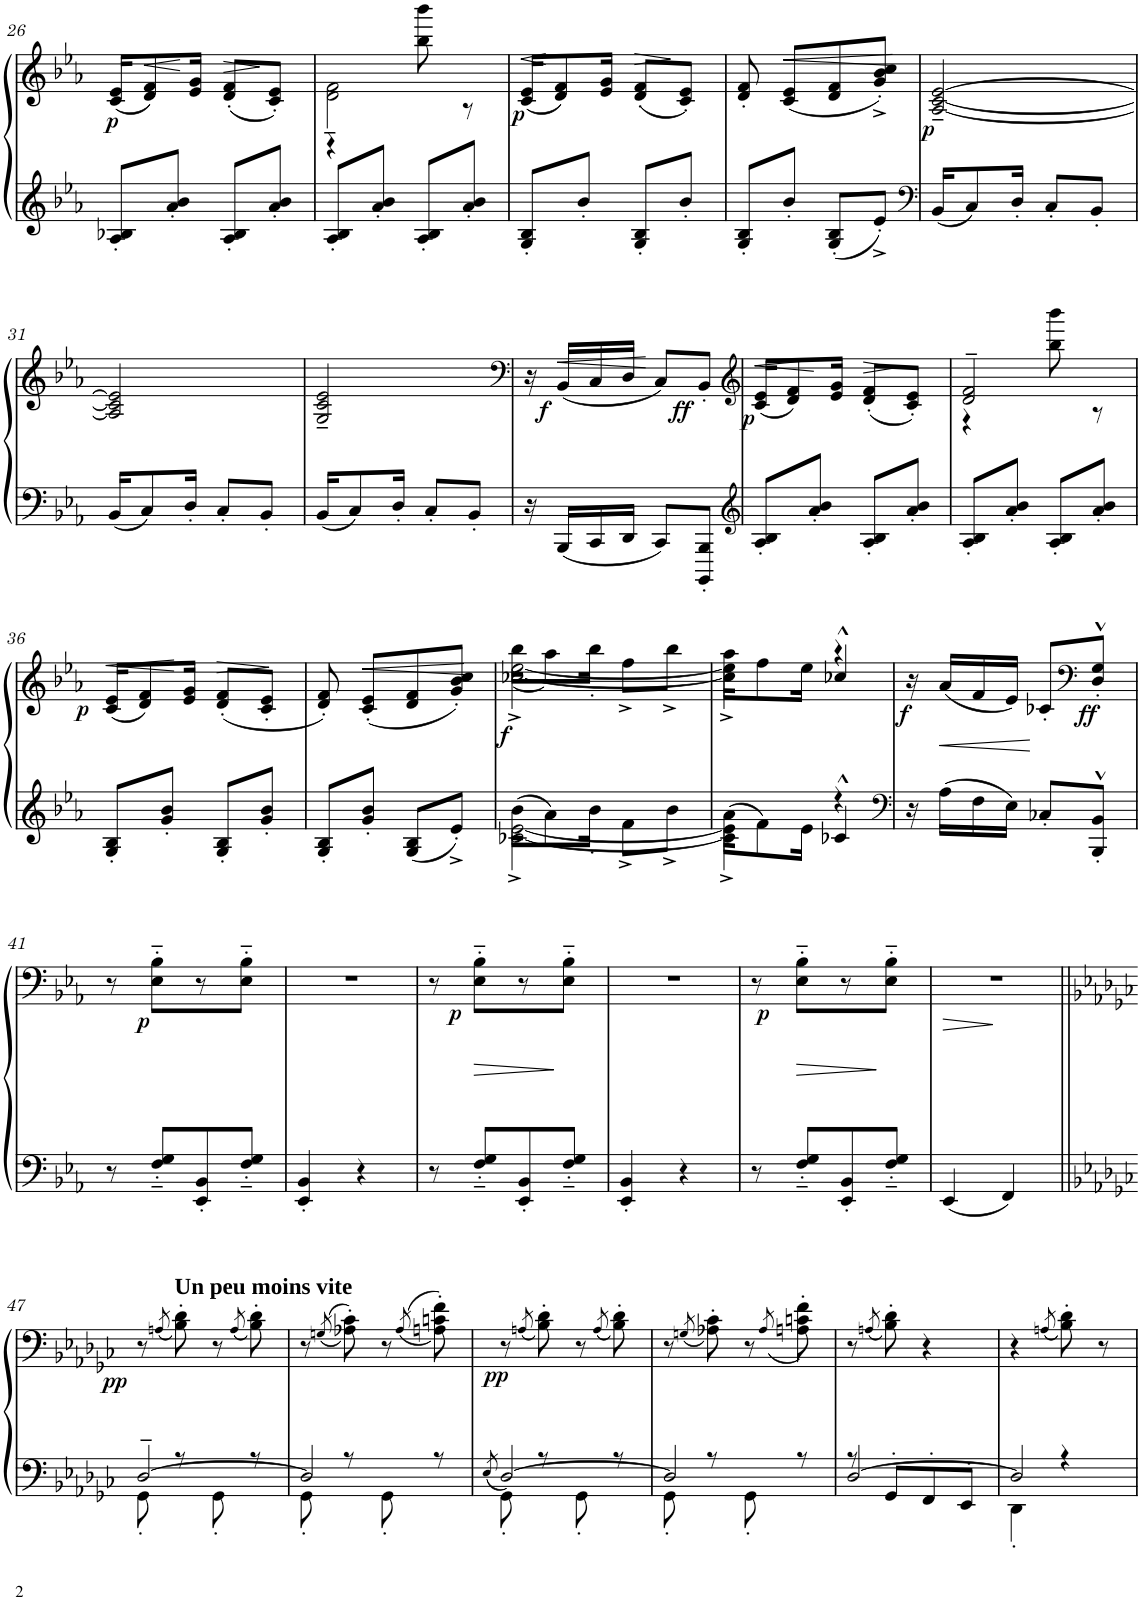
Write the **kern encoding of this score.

**kern	**kern	**dynam
*part1	*part1	*part1
*staff2	*staff1	*staff1/2
*I"PIANO	*	*
*I'Pno	*	*
!!LO:PB:g=z
*clefG2	*clefG2	*
*k[b-e-a-]	*k[b-e-a-]	*
*	*M2/4	*
=26	=26	=26
!	!	!LO:DY:b
8A-/' 8B-X/'L	(16c/ 16e-/KL	p
!	!	!LO:HP:b
.	8d/ 8f/)	<
8a-/' 8b-/'J	.	.
.	16e-/ 16g/Jk	[
!	!	!LO:HP:b
8A-/' 8B-/'L	(8d/' 8f/'L	>
8a-/' 8b-/'J	8c/' 8e-/'J)	]
=27	=27	=27
*	*^	*
8A-/' 8B-/'L	2d\~ 2f\~	4r	.
8a-/' 8b-/'J	.	.	.
8A-/' 8B-/'L	.	8bb-\ 8bbb-\	.
8a-/' 8b-/'J	.	8r	.
=28	=28	=28	=28
!	!	!	!LO:HP:b
!	!	!	!LO:DY:n=1:b
*	*v	*v	*
8G/' 8B-/'L	(16c/ 16e-/KL	< p
.	8d/ 8f/)	[
8b-'/J	.	.
.	16e-/ 16g/Jk	.
!	!	!LO:HP:b
8G/' 8B-/'L	(8d/' 8f/'L	>
8b-'/J	8c/' 8e-/'J)	]
=29	=29	=29
8G/' 8B-/'L	8d/' 8f/'	.
!	!	!LO:HP:b
8b-'/J	(8c/ 8e-/L	<
8G/' 8B-/'L	8d/ 8f/	.
8e-'^/J	8g/'^ 8b-/'^ 8cc/'^J)	[
=30	=30	=30
*clefF4	*	*
!	!	!LO:DY:b
16BB-/KL	[2A-/~ [2c/~ [>2e-/~	p
8C/	.	.
16D'/Jk	.	.
8C'/L	.	.
8BB-'/J	.	.
!!LO:LB:g=z
=31	=31	=31
16BB-/KL	2A-/] 2c/] 2e-/]	.
8C/	.	.
16D'/Jk	.	.
8C'/L	.	.
8BB-'/J	.	.
=32	=32	=32
16BB-/KL	2G/~ 2c/~ 2e-/~	.
8C/	.	.
16D'/Jk	.	.
8C'/L	.	.
8BB-'/J	.	.
=33	=33	=33
*	*clefF4	*
16r	16r	.
!	!	!LO:HP:b
!	!	!LO:DY:n=1:b
16BBB-/LL	(16BB-/LL	< f
16CC/	16C/	.
16DD/JJ	16D/JJ	.
8CC/L	8C/L)	[
!	!	!LO:DY:n=2:b
8BBBB-/' 8BBB-/'J	8BB-'/J	ff
=34	=34	=34
*clefG2	*clefG2	*
!	!	!LO:HP:b
!	!	!LO:DY:n=1:b
8A-/' 8B-/'L	(16c/ 16e-/KL	< p
.	8d/ 8f/)	.
8a-/' 8b-/'J	.	.
.	16e-/ 16g/Jk	[
!	!	!LO:HP:b
8A-/' 8B-/'L	(8d/' 8f/'L	>
8a-/' 8b-/'J	8c/' 8e-/'J)	]
=35	=35	=35
*	*^	*
8A-/' 8B-/'L	2d/~ 2f/~	4r	.
8a-/' 8b-/'J	.	.	.
8A-/' 8B-/'L	.	8bb-\ 8bbb-\	.
8a-/' 8b-/'J	.	8r	.
!!LO:LB:g=z
=36	=36	=36	=36
!	!	!	!LO:HP:b
!	!	!	!LO:DY:n=1:b
*	*v	*v	*
8G/' 8B-/'L	(16c/ 16e-/KL	< p
.	8d/ 8f/)	.
8g/' 8b-/'J	.	.
.	16e-/ 16g/Jk	[
!	!	!LO:HP:b
8G/' 8B-/'L	(8d/' 8f/'L	>
8g/' 8b-/'J	8c/' 8e-/'J	]
=37	=37	=37
8G/' 8B-/'L	8d/' 8f/')	.
!	!	!LO:HP:b
8g/' 8b-/'J	(8c/' 8e-/'L	<
8G/ 8B-/L	8d/ 8f/	.
8e-'^/J	8g/' 8b-/' 8cc/'J)	[
=38	=38	=38
*^	*^	*
!	!	!	!	!LO:DY:b
[<2c-X\ [<2e-\	16b-^\KL	[<2cc-X\ [<2ee-\	(16bb-^\KL	f
.	8a-\	.	8aa-\)	.
.	16b-'\Jk	.	16bb-'\Jk	.
.	8f^\L	.	8ff^\L	.
.	8b-^\J	.	8bb-^\J	.
=39	=39	=39	=39	=39
4c-\] 4e-\]	16a-^\KL	4cc-\] 4ee-\]	16aa-^\KL	.
.	8f\	.	8ff\	.
.	16e-\Jk	.	16ee-\Jk	.
4r	4c-X^^/	4r	4cc-X^^/	.
*v	*v	*	*	*
*	*v	*v	*
=40	=40	=40
*clefF4	*	*
*^	*^	*
!	!	!	!	!LO:DY:b
*v	*v	*	*	*
*	*v	*v	*
16r	16r	f
!	!	!LO:HP:b
16A-\LL	(16a-/LL	<
16F\	16f/	.
16E-\JJ	16e-/JJ)	.
8C-X'/L	8c-X'/L	[
*	*clefF4	*
!	!	!LO:DY:b
8BBB-/'^^ 8BB-/'^^J	8D/'^^ 8G/'^^J	ff
!!LO:LB:g=z
=41	=41	=41
8r	8r	.
!	!	!LO:DY:b
8F/'~ 8G/'~L	8E-\'~ 8B-\'~L	p
8EE-/' 8BB-/'	8r	.
8F/'~ 8G/'~J	8E-\'~ 8B-\'~J	.
=42	=42	=42
4EE-/' 4BB-/'	2r	.
4r	.	.
=43	=43	=43
8r	8r	.
!	!	!LO:HP:b
!	!	!LO:DY:n=1:b
8F/'~ 8G/'~L	8E-\'~ 8B-\'~L	> p
8EE-/' 8BB-/'	8r	.
8F/'~ 8G/'~J	8E-\'~ 8B-\'~J	]
=44	=44	=44
4EE-/' 4BB-/'	2r	.
4r	.	.
=45	=45	=45
8r	8r	.
!	!	!LO:HP:b
!	!	!LO:DY:n=1:b
8F/'~ 8G/'~L	8E-\'~ 8B-\'~L	> p
8EE-/' 8BB-/'	8r	.
8F/'~ 8G/'~J	8E-\'~ 8B-\'~J	]
=46	=46	=46
4EE-/	2r	.
4FF/	.	.
!!LO:LB:g=z
=47||	=47||	=47||
*k[b-e-a-d-g-c-]	*k[b-e-a-d-g-c-]	*
*^	*	*
!	!	!	!LO:DY:b
8GG-'\	[>2D-~/	8r	pp
.	.	(<8qAn/	.
!	!	!LO:TX:a:B:t=Un peu moins vite	!
8r	.	8B-\' 8d-\')	.
8GG-'\	.	8r	.
.	.	(8qA/	.
8r	.	8B-\' 8d-\')	.
=48	=48	=48	=48
8GG-'\	2D-/]	8r	.
.	.	((>8qGn/	.
8r	.	8A-X\' 8c-\'))	.
8GG-'\	.	8r	.
.	.	((>8qA-/	.
8r	.	8An\' 8cn\' 8f\'))	.
=49	=49	=49	=49
.	8qE-/	.	.
!	!	!	!LO:DY:b
8GG-'\	[>2D-/	8r	pp
.	.	(8qAn/	.
8r	.	8B-\' 8d-\')	.
8GG-'\	.	8r	.
.	.	(8qA/	.
8r	.	8B-\' 8d-\')	.
=50	=50	=50	=50
8GG-'\	2D-/]	8r	.
.	.	(8qGn/	.
8r	.	8A-X\' 8c-\')	.
8GG-'\	.	8r	.
.	.	(<8qA-/	.
8r	.	8An\' 8cn\' 8f\')	.
=51	=51	=51	=51
8r	[>2D-/	8r	.
.	.	(<8qAn/	.
8GG-'/L	.	8B-\' 8d-\')	.
8FF'/	.	4r	.
8EE-'/J	.	.	.
=52	=52	=52	=52
4DD-'\	2D-/]	4r	.
.	.	(8qAn/	.
4r	.	8B-\' 8d-\')	.
.	.	8r	.
*v	*v	*	*
=	=	=
*-	*-	*-
